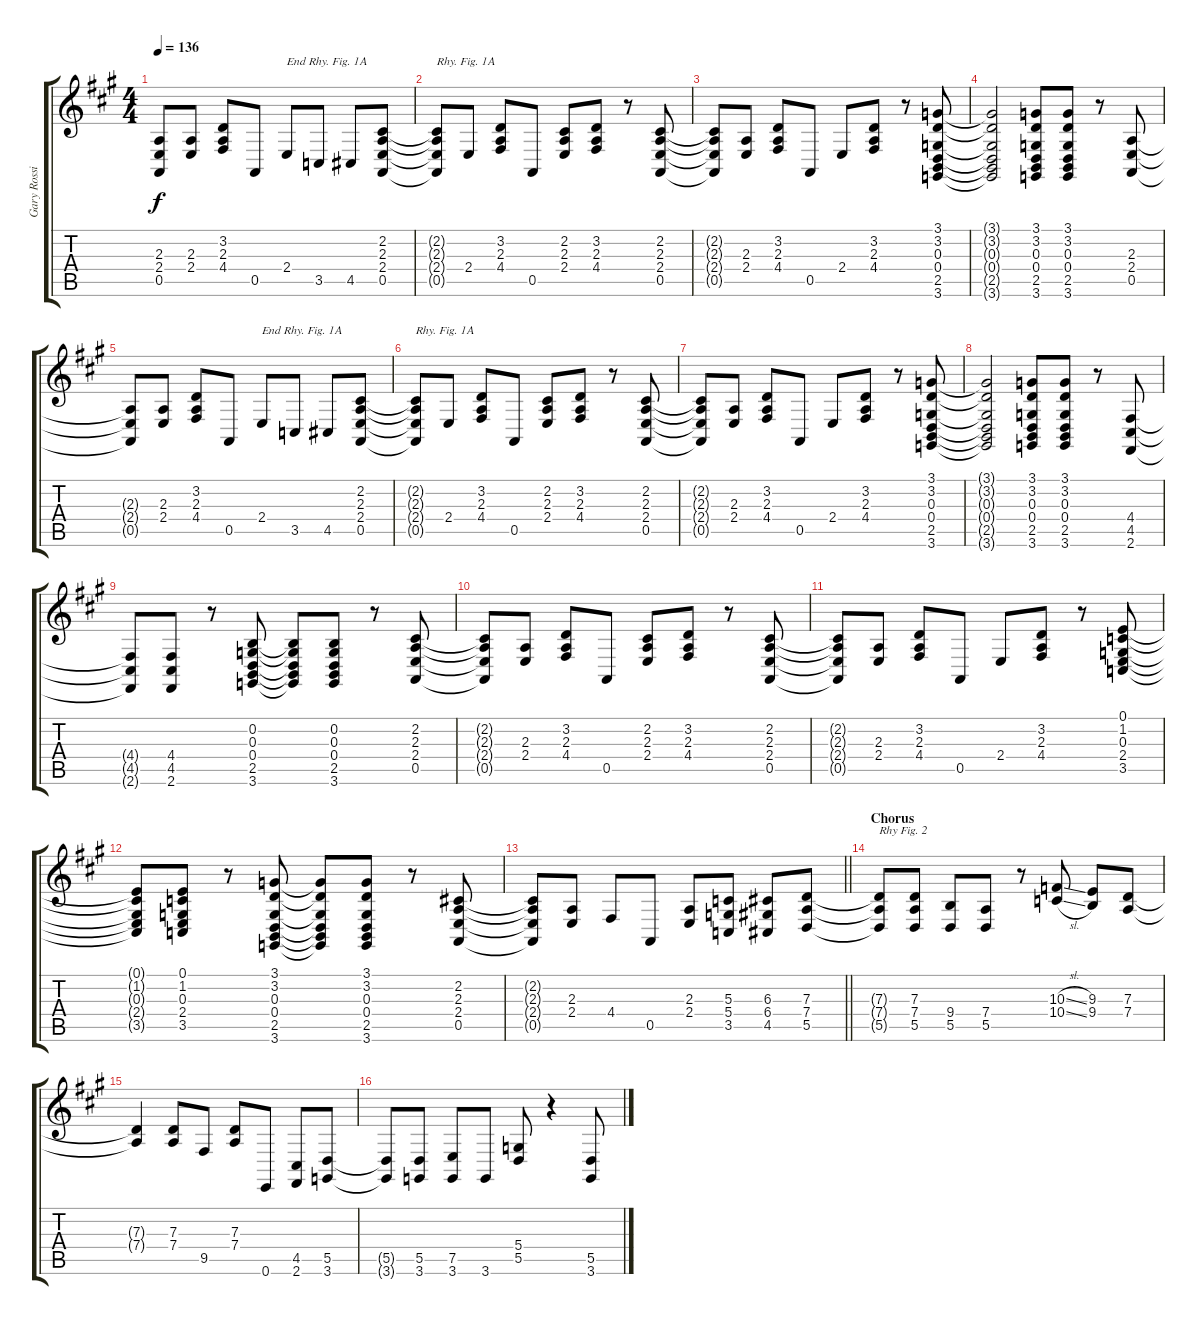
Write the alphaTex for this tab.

\track ("Gary Rossington - Rhythm Guitar" "Gary Rossi") {instrument lead5charang}
\staff {score tabs}
\tuning (E4 B3 G3 D3 A2 E2) {hide}
\ts (4 4)
\tempo 136
\clef g2
\ks a
(2.3{t} 2.4{t} 0.5{t}).8{dy f} (2.3 2.4).8 (3.2 2.3 4.4).8 0.5.8 2.4.8{txt "End Rhy. Fig. 1A"} 3.5.8 4.5.8 (2.2 2.3 2.4 0.5).8 |
(2.2{t} 2.3{t} 2.4{t} 0.5{t}).8{txt "Rhy. Fig. 1A"} 2.4.8 (3.2 2.3 4.4).8 0.5.8 (2.2 2.3 2.4).8 (3.2 2.3 4.4).8 r.8 (2.2 2.3 2.4 0.5).8 |
(2.2{t} 2.3{t} 2.4{t} 0.5{t}).8 (2.3 2.4).8 (3.2 2.3 4.4).8 0.5.8 2.4.8 (3.2 2.3 4.4).8 r.8 (3.1 3.2 0.3 0.4 2.5 3.6).8 |
(3.1{t} 3.2{t} 0.3{t} 0.4{t} 2.5{t} 3.6{t}).2 (3.1 3.2 0.3 0.4 2.5 3.6).8 (3.1 3.2 0.3 0.4 2.5 3.6).8 r.8 (2.3 2.4 0.5).8 |
(2.3{t} 2.4{t} 0.5{t}).8 (2.3 2.4).8 (3.2 2.3 4.4).8 0.5.8 2.4.8{txt "End Rhy. Fig. 1A"} 3.5.8 4.5.8 (2.2 2.3 2.4 0.5).8 |
(2.2{t} 2.3{t} 2.4{t} 0.5{t}).8{txt "Rhy. Fig. 1A"} 2.4.8 (3.2 2.3 4.4).8 0.5.8 (2.2 2.3 2.4).8 (3.2 2.3 4.4).8 r.8 (2.2 2.3 2.4 0.5).8 |
(2.2{t} 2.3{t} 2.4{t} 0.5{t}).8 (2.3 2.4).8 (3.2 2.3 4.4).8 0.5.8 2.4.8 (3.2 2.3 4.4).8 r.8 (3.1 3.2 0.3 0.4 2.5 3.6).8 |
(3.1{t} 3.2{t} 0.3{t} 0.4{t} 2.5{t} 3.6{t}).2 (3.1 3.2 0.3 0.4 2.5 3.6).8 (3.1 3.2 0.3 0.4 2.5 3.6).8 r.8 (4.4 4.5 2.6).8 |
(4.4{t} 4.5{t} 2.6{t}).8 (4.4 4.5 2.6).8 r.8 (0.2 0.3 0.4 2.5 3.6).8 (0.2{t} 0.3{t} 0.4{t} 2.5{t} 3.6{t}).8 (0.2 0.3 0.4 2.5 3.6).8 r.8 (2.2 2.3 2.4 0.5).8 |
(2.2{t} 2.3{t} 2.4{t} 0.5{t}).8 (2.3 2.4).8 (3.2 2.3 4.4).8 0.5.8 (2.2 2.3 2.4).8 (3.2 2.3 4.4).8 r.8 (2.2 2.3 2.4 0.5).8 |
(2.2{t} 2.3{t} 2.4{t} 0.5{t}).8 (2.3 2.4).8 (3.2 2.3 4.4).8 0.5.8 2.4.8 (3.2 2.3 4.4).8 r.8 (0.1 1.2 0.3 2.4 3.5).8 |
(0.1{t} 1.2{t} 0.3{t} 2.4{t} 3.5{t}).8 (0.1 1.2 0.3 2.4 3.5).8 r.8 (3.1 3.2 0.3 0.4 2.5 3.6).8 (3.1{t} 3.2{t} 0.3{t} 0.4{t} 2.5{t} 3.6{t}).8 (3.1 3.2 0.3 0.4 2.5 3.6).8 r.8 (2.2 2.3 2.4 0.5).8 |
\barLineRight lightlight
(2.2{t} 2.3{t} 2.4{t} 0.5{t}).8 (2.3 2.4).8 4.4.8 0.5.8 (2.3 2.4).8 (5.3 5.4 3.5).8 (6.3 6.4 4.5).8 (7.3 7.4 5.5).8 |
\section ("" "Chorus")
(7.3{t} 7.4{t} 5.5{t}).8{txt "Rhy Fig. 2"} (7.3 7.4 5.5).8 (9.4 5.5).8 (7.4 5.5).8 r.8 (10.3{sl} 10.4{sl}).8 (9.3 9.4).8 (7.3 7.4).8 |
(7.3{t} 7.4{t}).4 (7.3 7.4).8 9.5.8 (7.3 7.4).8 0.6.8 (4.5 2.6).8 (5.5 3.6).8 |
(5.5{t} 3.6{t}).8 (5.5 3.6).8 (7.5 3.6).8 3.6.8 (5.4 5.5).8 r.4 (5.5 3.6).8
